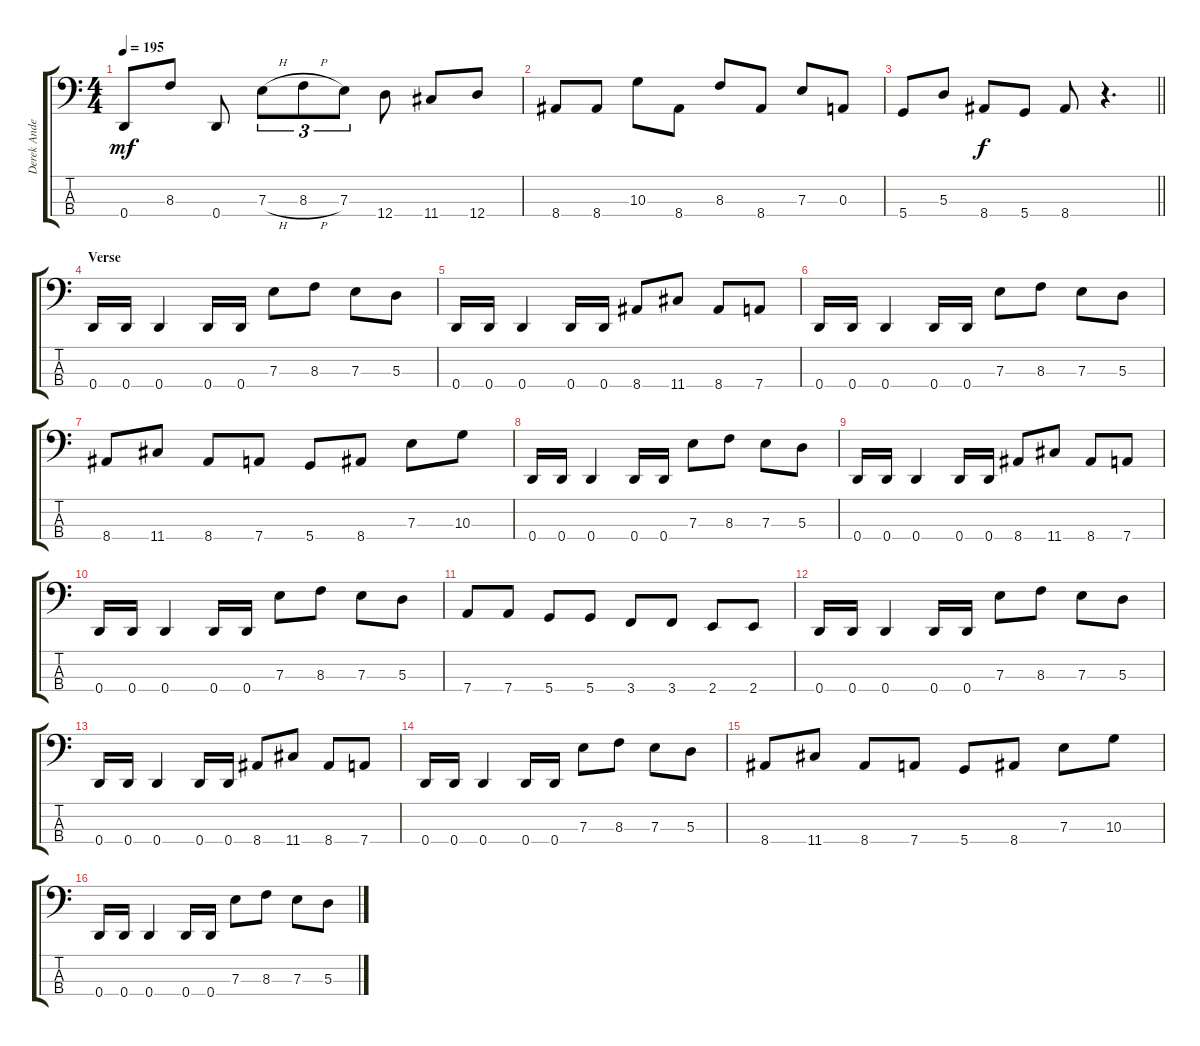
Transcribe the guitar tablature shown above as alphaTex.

\track ("Derek Anderson" "Derek Ande") {instrument electricbassfinger}
\staff {score tabs}
\tuning (G2 D2 A1 D1) {hide}
\ts (4 4)
\tempo 195
\clef f4
\ks c
0.4.8{dy mf} 8.3.8 0.4.8 7.3{h}.8{tu (3 2)} 8.3{h}.8{tu (3 2)} 7.3.8{tu (3 2)} 12.4.8 11.4.8 12.4.8 |
8.4.8 8.4.8 10.3.8 8.4.8 8.3.8 8.4.8 7.3.8 0.3.8 |
\barLineRight lightlight
5.4.8 5.3.8 8.4.8{dy f} 5.4.8 8.4.8 r.4{d} |
\section ("" "Verse")
0.4.16 0.4.16 0.4.4 0.4.16 0.4.16 7.3.8 8.3.8 7.3.8 5.3.8 |
0.4.16 0.4.16 0.4.4 0.4.16 0.4.16 8.4.8 11.4.8 8.4.8 7.4.8 |
0.4.16 0.4.16 0.4.4 0.4.16 0.4.16 7.3.8 8.3.8 7.3.8 5.3.8 |
8.4.8 11.4.8 8.4.8 7.4.8 5.4.8 8.4.8 7.3.8 10.3.8 |
0.4.16 0.4.16 0.4.4 0.4.16 0.4.16 7.3.8 8.3.8 7.3.8 5.3.8 |
0.4.16 0.4.16 0.4.4 0.4.16 0.4.16 8.4.8 11.4.8 8.4.8 7.4.8 |
0.4.16 0.4.16 0.4.4 0.4.16 0.4.16 7.3.8 8.3.8 7.3.8 5.3.8 |
7.4.8 7.4.8 5.4.8 5.4.8 3.4.8 3.4.8 2.4.8 2.4.8 |
0.4.16 0.4.16 0.4.4 0.4.16 0.4.16 7.3.8 8.3.8 7.3.8 5.3.8 |
0.4.16{volume 8 instrument electricbassfinger} 0.4.16 0.4.4 0.4.16 0.4.16 8.4.8 11.4.8 8.4.8 7.4.8 |
0.4.16 0.4.16 0.4.4 0.4.16 0.4.16 7.3.8 8.3.8 7.3.8 5.3.8 |
8.4.8 11.4.8 8.4.8 7.4.8 5.4.8 8.4.8 7.3.8 10.3.8 |
0.4.16 0.4.16 0.4.4 0.4.16 0.4.16 7.3.8 8.3.8 7.3.8 5.3.8
